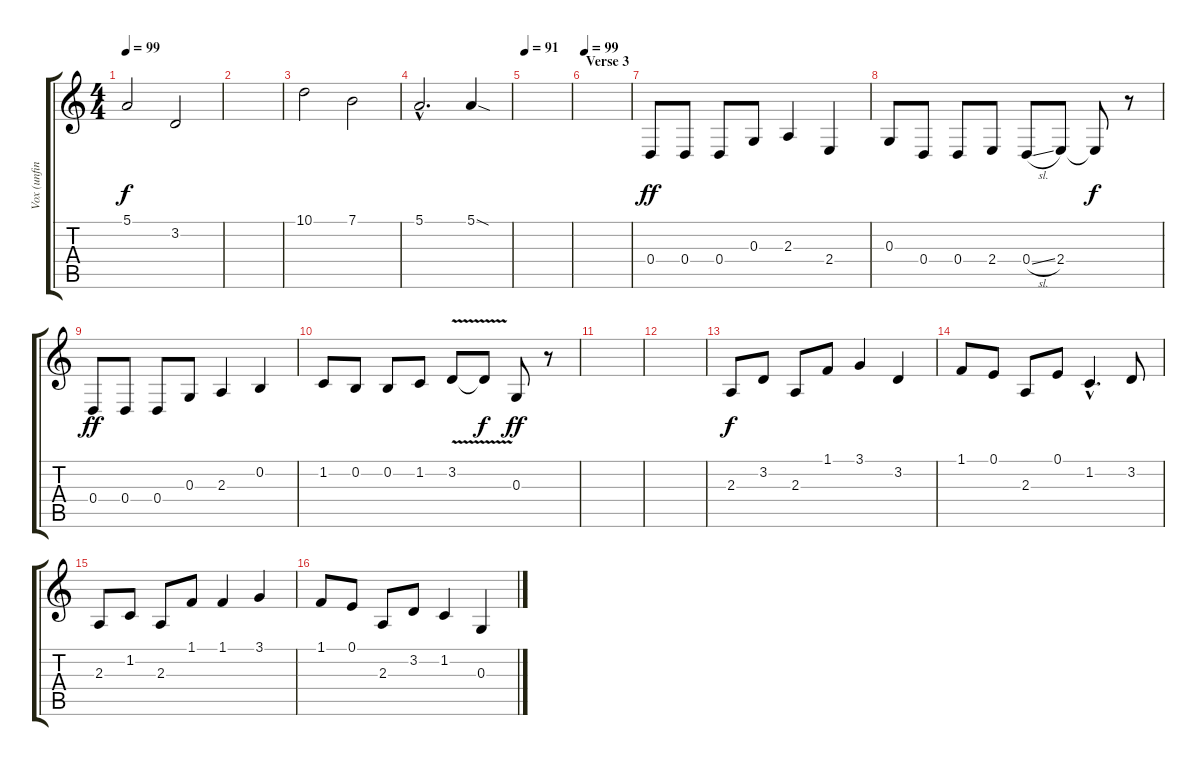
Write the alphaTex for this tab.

\track ("Vox (unfinished)" "Vox (unfin") {instrument synthvoice}
\staff {score tabs}
\tuning (E4 B3 G3 D3 A2 E2) {hide}
\ts (4 4)
\tempo 99
\clef g2
\ks c
5.1.2{dy f} 3.2.2 |
|
10.1.2 7.1.2 |
5.1{hac}.2{d} 5.1{sod}.4 |
\tempo 91
|
\section ("" "Verse 3")
\tempo 99
|
0.4.8{dy ff} 0.4.8 0.4.8 0.3.8 2.3.4 2.4.4 |
0.3.8 0.4.8 0.4.8 2.4.8 0.4{sl}.8 2.4.8 2.4{t}.8{dy f} r.8 |
0.4.8{dy ff} 0.4.8 0.4.8 0.3.8 2.3.4 0.2.4 |
1.2.8 0.2.8 0.2.8 1.2.8 3.2{v}.8 3.2{t}.8{dy f} 0.3.8{dy ff} r.8 |
|
|
2.3.8{dy f} 3.2.8 2.3.8 1.1.8 3.1.4 3.2.4 |
1.1.8 0.1.8 2.3.8 0.1.8 1.2{hac}.4{d} 3.2.8 |
2.3.8 1.2.8 2.3.8 1.1.8 1.1.4 3.1.4 |
1.1.8 0.1.8 2.3.8 3.2.8 1.2.4 0.3.4
